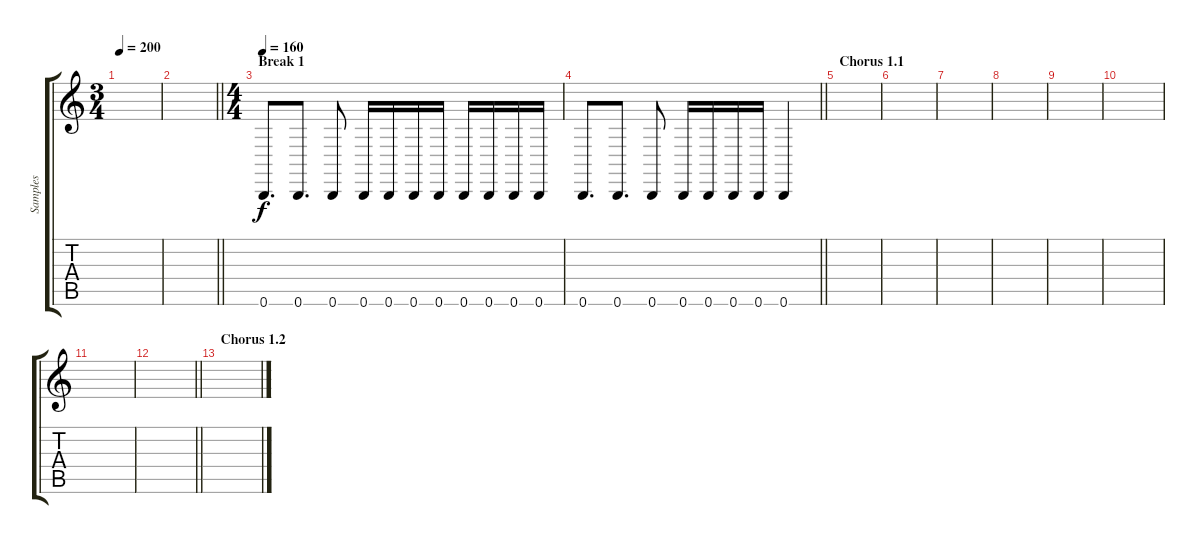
\track ("Samples" "Samples") {instrument lead1square}
\staff {score tabs}
\tuning (B3 Gb3 D3 A2 E2 B1) {hide}
\ts (3 4)
\tempo 200
\clef g2
\ks c
|
\barLineRight lightlight
|
\ts (4 4)
\section ("" "Break 1")
\tempo 160
0.6.8{d instrument distortionguitar} 0.6.8{d} 0.6.8 0.6.16 0.6.16 0.6.16 0.6.16 0.6.16 0.6.16 0.6.16 0.6.16 |
\barLineRight lightlight
0.6.8{d} 0.6.8{d} 0.6.8 0.6.16 0.6.16 0.6.16 0.6.16 0.6.4 |
\section ("" "Chorus 1.1")
|
|
|
|
|
|
|
\barLineRight lightlight
|
\section ("" "Chorus 1.2")
